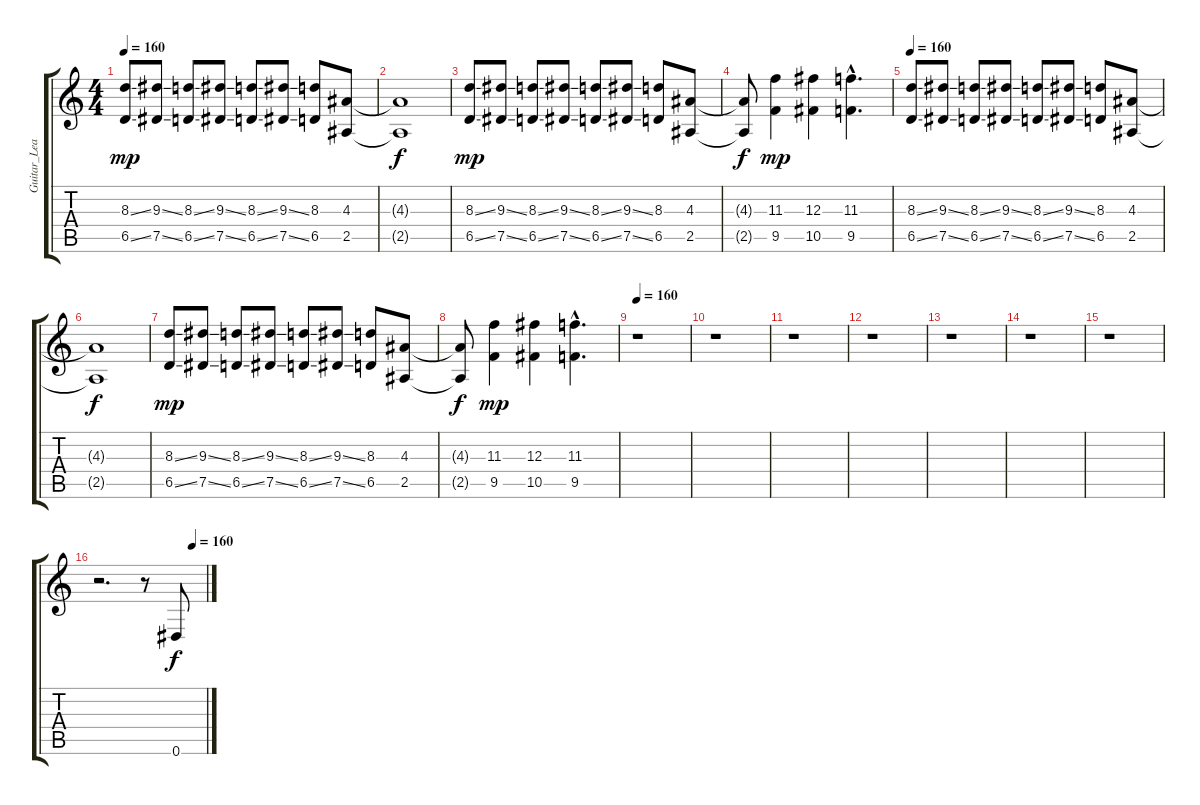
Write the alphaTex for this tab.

\track ("Guitar_Lead" "Guitar_Lea") {instrument acousticguitarsteel}
\staff {score tabs}
\tuning (Eb4 Bb3 Gb3 Db3 Ab2 Eb2) {hide}
\ts (4 4)
\section ("" "")
\tempo 160
\clef g2
\ks c
(8.3{ss} 6.5{ss}).8{dy mp instrument overdrivenguitar} (9.3{ss} 7.5{ss}).8 (8.3{ss} 6.5{ss}).8 (9.3{ss} 7.5{ss}).8 (8.3{ss} 6.5{ss}).8 (9.3{ss} 7.5{ss}).8 (8.3 6.5).8 (4.3 2.5).8 |
(4.3{t} 2.5{t}).1{dy f} |
(8.3{ss} 6.5{ss}).8{dy mp} (9.3{ss} 7.5{ss}).8 (8.3{ss} 6.5{ss}).8 (9.3{ss} 7.5{ss}).8 (8.3{ss} 6.5{ss}).8 (9.3{ss} 7.5{ss}).8 (8.3 6.5).8 (4.3 2.5).8 |
(4.3{t} 2.5{t}).8{dy f} (11.3 9.5).4{dy mp} (12.3 10.5).4 (11.3{hac} 9.5{hac}).4{d} |
\tempo 160
(8.3{ss} 6.5{ss}).8{instrument overdrivenguitar} (9.3{ss} 7.5{ss}).8 (8.3{ss} 6.5{ss}).8 (9.3{ss} 7.5{ss}).8 (8.3{ss} 6.5{ss}).8 (9.3{ss} 7.5{ss}).8 (8.3 6.5).8 (4.3 2.5).8 |
(4.3{t} 2.5{t}).1{dy f} |
(8.3{ss} 6.5{ss}).8{dy mp} (9.3{ss} 7.5{ss}).8 (8.3{ss} 6.5{ss}).8 (9.3{ss} 7.5{ss}).8 (8.3{ss} 6.5{ss}).8 (9.3{ss} 7.5{ss}).8 (8.3 6.5).8 (4.3 2.5).8 |
(4.3{t} 2.5{t}).8{dy f} (11.3 9.5).4{dy mp} (12.3 10.5).4 (11.3{hac} 9.5{hac}).4{d} |
\tempo 160
r.1 |
r.1 |
r.1 |
r.1 |
r.1 |
r.1 |
r.1 |
\tempo (160 0.875)
r.2{d} r.8 0.6.8{dy f instrument overdrivenguitar}
